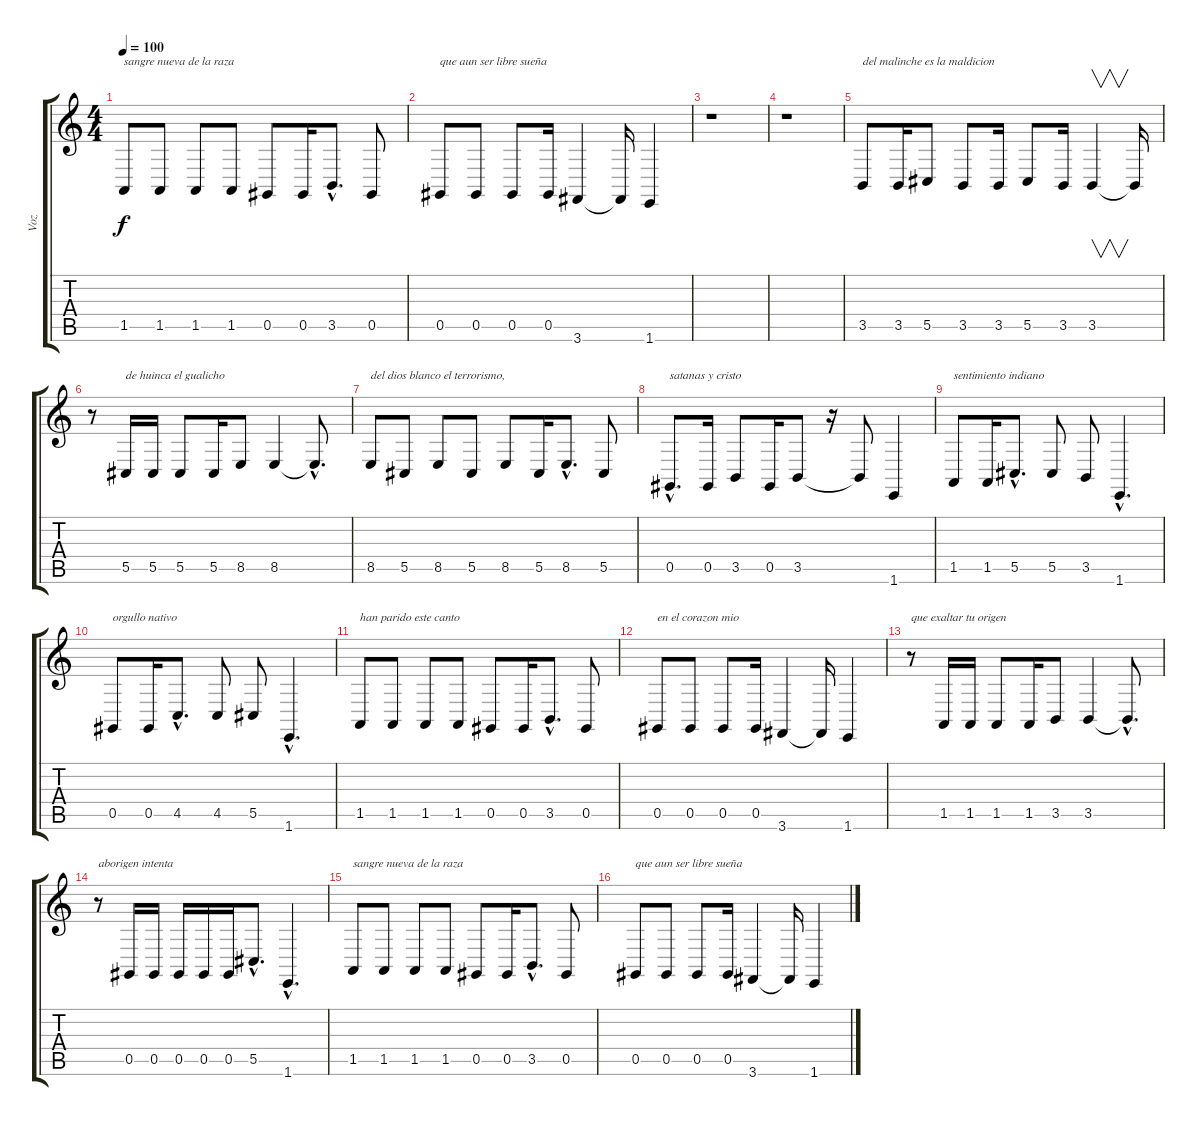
\track ("Voz" "Voz") {instrument cello}
\staff {score tabs}
\tuning (Eb4 Bb3 Gb3 Db3 Ab2 Eb2) {hide}
\ts (4 4)
\tempo 100
\clef g2
\ks c
1.5.8{txt "sangre nueva de la raza" dy f} 1.5.8 1.5.8 1.5.8 0.5.8 0.5.16 3.5{hac}.8{d} 0.5.8 |
0.5.8{txt "que aun ser libre sueña"} 0.5.8 0.5.8 0.5.16 3.6.4 3.6{t}.16 1.6.4 |
r.1 |
r.1 |
3.5.8{txt "del malinche es la maldicion"} 3.5.16 5.5.8 3.5.8 3.5.16 5.5.8 3.5.16 3.5.4{v} 3.5{t}.16 |
r.8 5.5.16{txt "de huinca el gualicho"} 5.5.16 5.5.8 5.5.16 8.5.8 8.5.4 8.5{hac t}.8{d} |
8.5.8{txt "del dios blanco el terrorismo,"} 5.5.8 8.5.8 5.5.8 8.5.8 5.5.16 8.5{hac}.8{d} 5.5.8 |
0.5{hac}.8{d txt "satanas y cristo"} 0.5.16 3.5.8 0.5.16 3.5.8 r.16 3.5{t}.8 1.6.4 |
1.5.8{txt "sentimiento indiano"} 1.5.16 5.5{hac}.8{d} 5.5.8 3.5.8 1.6{hac}.4{d} |
0.5.8{txt "orgullo nativo"} 0.5.16 4.5{hac}.8{d} 4.5.8 5.5.8 1.6{hac}.4{d} |
1.5.8{txt "han parido este canto"} 1.5.8 1.5.8 1.5.8 0.5.8 0.5.16 3.5{hac}.8{d} 0.5.8 |
0.5.8{txt "en el corazon mio"} 0.5.8 0.5.8 0.5.16 3.6.4 3.6{t}.16 1.6.4 |
r.8{txt "que exaltar tu origen"} 1.5.16 1.5.16 1.5.8 1.5.16 3.5.8 3.5.4 3.5{hac t}.8{d} |
r.8{txt "aborigen intenta"} 0.5.16 0.5.16 0.5.16 0.5.16 0.5.16 5.5{hac}.8{d} 1.6{hac}.4{d} |
1.5.8{txt "sangre nueva de la raza"} 1.5.8 1.5.8 1.5.8 0.5.8 0.5.16 3.5{hac}.8{d} 0.5.8 |
0.5.8{txt "que aun ser libre sueña"} 0.5.8 0.5.8 0.5.16 3.6.4 3.6{t}.16 1.6.4
